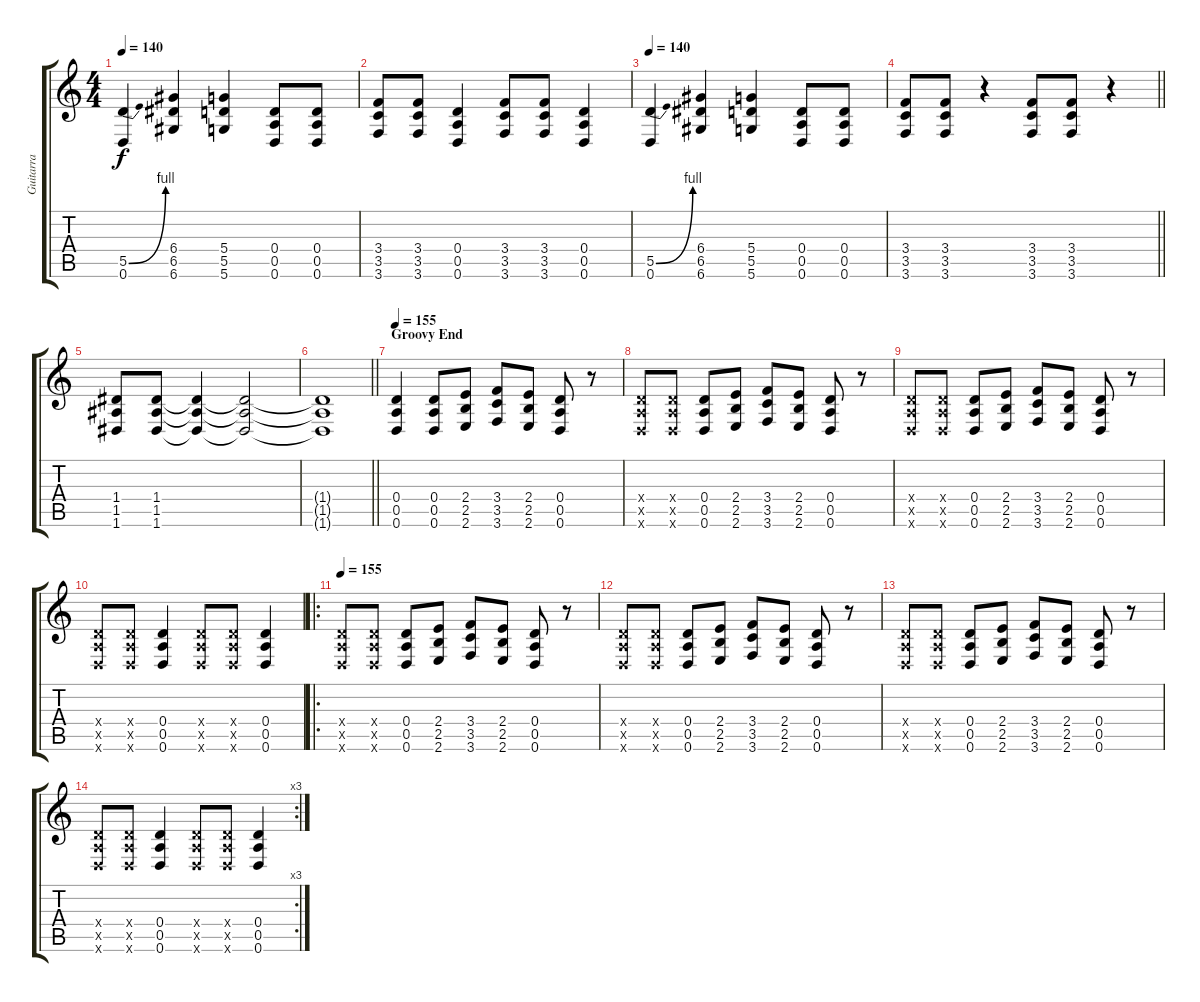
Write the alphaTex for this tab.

\track ("Guitarra" "Guitarra") {instrument distortionguitar}
\staff {score tabs}
\tuning (E4 B3 G3 D3 A2 D2) {hide}
\ts (4 4)
\tempo 140
\clef g2
\ks c
(5.5{be (bend 0 0 60 4)} 0.6).4{dy f} (6.4 6.5 6.6).4 (5.4 5.5 5.6).4 (0.4 0.5 0.6).8 (0.4 0.5 0.6).8 |
(3.4 3.5 3.6).8 (3.4 3.5 3.6).8 (0.4 0.5 0.6).4 (3.4 3.5 3.6).8 (3.4 3.5 3.6).8 (0.4 0.5 0.6).4 |
\tempo 140
(5.5{be (bend 0 0 60 4)} 0.6).4 (6.4 6.5 6.6).4 (5.4 5.5 5.6).4 (0.4 0.5 0.6).8 (0.4 0.5 0.6).8 |
\barLineRight lightlight
(3.4 3.5 3.6).8 (3.4 3.5 3.6).8 r.4 (3.4 3.5 3.6).8 (3.4 3.5 3.6).8 r.4 |
(1.4 1.5 1.6).8 (1.4 1.5 1.6).8 (1.4{t} 1.5{t} 1.6{t}).4 (1.4{t} 1.5{t} 1.6{t}).2 |
\barLineRight lightlight
(1.4{t} 1.5{t} 1.6{t}).1 |
\section ("" "Groovy End")
\tempo 155
(0.4 0.5 0.6).4 (0.4 0.5 0.6).8 (2.4 2.5 2.6).8 (3.4 3.5 3.6).8 (2.4 2.5 2.6).8 (0.4 0.5 0.6).8 r.8 |
(0.4{x} 0.5{x} 0.6{x}).8 (0.4{x} 0.5{x} 0.6{x}).8 (0.4 0.5 0.6).8 (2.4 2.5 2.6).8 (3.4 3.5 3.6).8 (2.4 2.5 2.6).8 (0.4 0.5 0.6).8 r.8 |
(0.4{x} 0.5{x} 0.6{x}).8 (0.4{x} 0.5{x} 0.6{x}).8 (0.4 0.5 0.6).8 (2.4 2.5 2.6).8 (3.4 3.5 3.6).8 (2.4 2.5 2.6).8 (0.4 0.5 0.6).8 r.8 |
(0.4{x} 0.5{x} 0.6{x}).8 (0.4{x} 0.5{x} 0.6{x}).8 (0.4 0.5 0.6).4 (0.4{x} 0.5{x} 0.6{x}).8 (0.4{x} 0.5{x} 0.6{x}).8 (0.4 0.5 0.6).4 |
\ro
\tempo 155
(0.4{x} 0.5{x} 0.6{x}).8 (0.4{x} 0.5{x} 0.6{x}).8 (0.4 0.5 0.6).8 (2.4 2.5 2.6).8 (3.4 3.5 3.6).8 (2.4 2.5 2.6).8 (0.4 0.5 0.6).8 r.8 |
(0.4{x} 0.5{x} 0.6{x}).8 (0.4{x} 0.5{x} 0.6{x}).8 (0.4 0.5 0.6).8 (2.4 2.5 2.6).8 (3.4 3.5 3.6).8 (2.4 2.5 2.6).8 (0.4 0.5 0.6).8 r.8 |
(0.4{x} 0.5{x} 0.6{x}).8 (0.4{x} 0.5{x} 0.6{x}).8 (0.4 0.5 0.6).8 (2.4 2.5 2.6).8 (3.4 3.5 3.6).8 (2.4 2.5 2.6).8 (0.4 0.5 0.6).8 r.8 |
\rc 3
(0.4{x} 0.5{x} 0.6{x}).8 (0.4{x} 0.5{x} 0.6{x}).8 (0.4 0.5 0.6).4 (0.4{x} 0.5{x} 0.6{x}).8 (0.4{x} 0.5{x} 0.6{x}).8 (0.4 0.5 0.6).4
